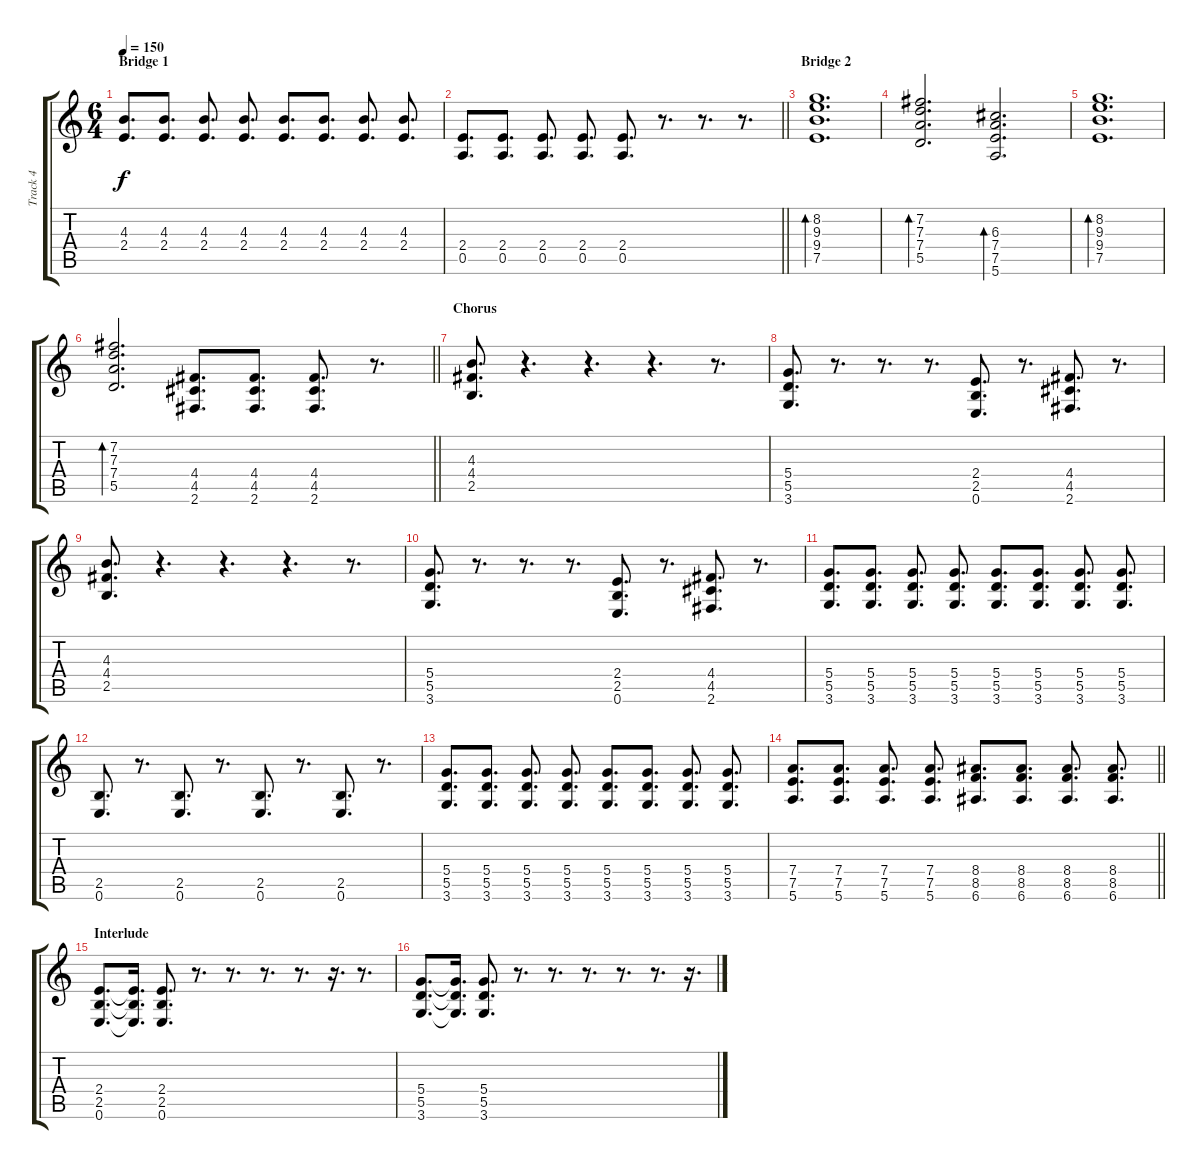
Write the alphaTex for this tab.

\track ("Track 4" "Track 4") {solo instrument electricguitarclean}
\staff {score tabs}
\tuning (E4 B3 G3 D3 A2 E2) {hide}
\ts (6 4)
\section ("" "Bridge 1")
\tempo 150
\clef g2
\ks c
(4.3 2.4).8{d dy f} (4.3 2.4).8{d} (4.3 2.4).8{d} (4.3 2.4).8{d} (4.3 2.4).8{d} (4.3 2.4).8{d} (4.3 2.4).8{d} (4.3 2.4).8{d} |
\barLineRight lightlight
(2.4 0.5).8{d} (2.4 0.5).8{d} (2.4 0.5).8{d} (2.4 0.5).8{d} (2.4 0.5).8{d} r.8{d} r.8{d} r.8{d} |
\section ("" "Bridge 2")
(8.2 9.3 9.4 7.5).1{d bd 240} |
(7.2 7.3 7.4 5.5).2{d bd 240} (6.3 7.4 7.5 5.6).2{d bd 240} |
(8.2 9.3 9.4 7.5).1{d bd 240} |
\barLineRight lightlight
(7.2 7.3 7.4 5.5).2{d bd 240} (4.4 4.5 2.6).8{d} (4.4 4.5 2.6).8{d} (4.4 4.5 2.6).8{d} r.8{d} |
\section ("" "Chorus")
(4.3 4.4 2.5).8{d instrument distortionguitar} r.4{d} r.4{d} r.4{d} r.8{d} |
(5.4 5.5 3.6).8{d} r.8{d} r.8{d} r.8{d} (2.4 2.5 0.6).8{d} r.8{d} (4.4 4.5 2.6).8{d} r.8{d} |
(4.3 4.4 2.5).8{d instrument distortionguitar} r.4{d} r.4{d} r.4{d} r.8{d} |
(5.4 5.5 3.6).8{d} r.8{d} r.8{d} r.8{d} (2.4 2.5 0.6).8{d} r.8{d} (4.4 4.5 2.6).8{d} r.8{d} |
(5.4 5.5 3.6).8{d} (5.4 5.5 3.6).8{d} (5.4 5.5 3.6).8{d} (5.4 5.5 3.6).8{d} (5.4 5.5 3.6).8{d} (5.4 5.5 3.6).8{d} (5.4 5.5 3.6).8{d} (5.4 5.5 3.6).8{d} |
(2.5 0.6).8{d} r.8{d} (2.5 0.6).8{d} r.8{d} (2.5 0.6).8{d} r.8{d} (2.5 0.6).8{d} r.8{d} |
(5.4 5.5 3.6).8{d} (5.4 5.5 3.6).8{d} (5.4 5.5 3.6).8{d} (5.4 5.5 3.6).8{d} (5.4 5.5 3.6).8{d} (5.4 5.5 3.6).8{d} (5.4 5.5 3.6).8{d} (5.4 5.5 3.6).8{d} |
\barLineRight lightlight
(7.4 7.5 5.6).8{d} (7.4 7.5 5.6).8{d} (7.4 7.5 5.6).8{d} (7.4 7.5 5.6).8{d} (8.4 8.5 6.6).8{d} (8.4 8.5 6.6).8{d} (8.4 8.5 6.6).8{d} (8.4 8.5 6.6).8{d} |
\section ("" "Interlude")
(2.4 2.5 0.6).8{d} (2.4{t} 2.5{t} 0.6{t}).16{d} (2.4 2.5 0.6).8{d} r.8{d} r.8{d} r.8{d} r.8{d} r.16{d} r.8{d} |
(5.4 5.5 3.6).8{d} (5.4{t} 5.5{t} 3.6{t}).16{d} (5.4 5.5 3.6).8{d} r.8{d} r.8{d} r.8{d} r.8{d} r.8{d} r.16{d}
